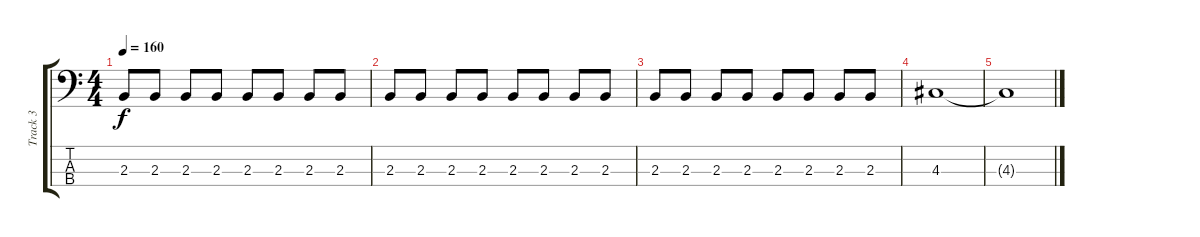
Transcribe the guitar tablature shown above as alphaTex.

\track ("Track 3" "Track 3") {instrument electricbasspick}
\staff {score tabs}
\tuning (G2 D2 A1 E1) {hide}
\ts (4 4)
\tempo 160
\clef f4
\ks c
2.3.8{dy f} 2.3.8 2.3.8 2.3.8 2.3.8 2.3.8 2.3.8 2.3.8 |
2.3.8 2.3.8 2.3.8 2.3.8 2.3.8 2.3.8 2.3.8 2.3.8 |
2.3.8 2.3.8 2.3.8 2.3.8 2.3.8 2.3.8 2.3.8 2.3.8 |
4.3.1 |
4.3{t}.1
